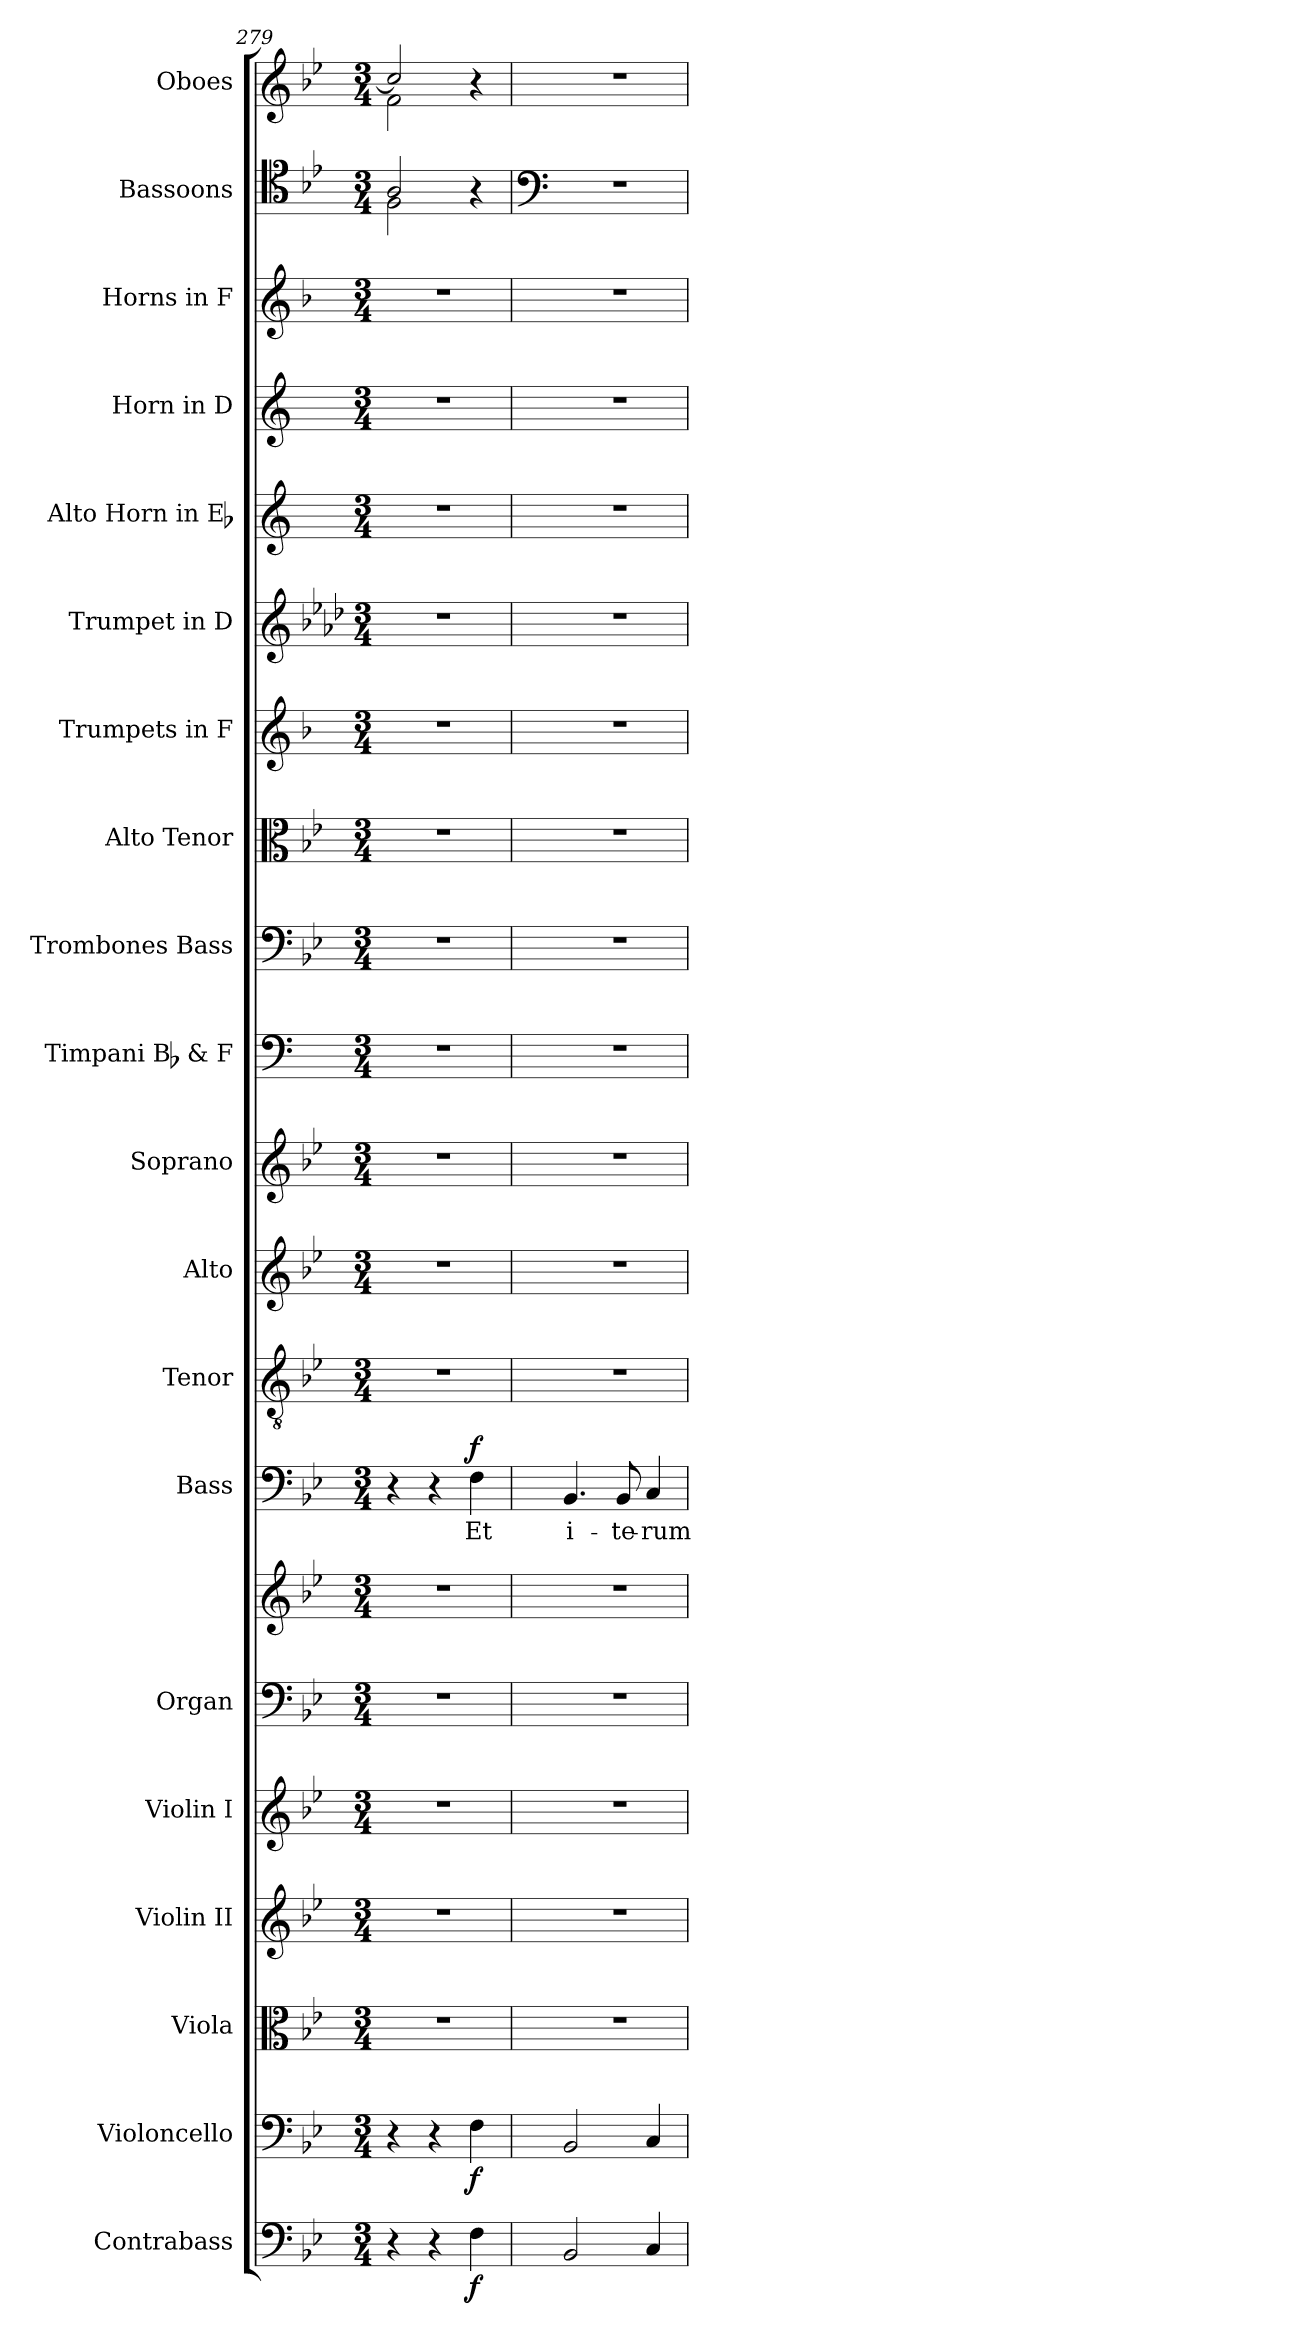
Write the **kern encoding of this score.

**kern	**dynam	**kern	**dynam	**kern	**kern	**kern	**kern	**kern	**kern	**text	**dynam	**kern	**kern	**kern	**kern	**kern	**kern	**kern	**kern	**kern	**kern	**kern	**kern	**kern
*part20	*part20	*part19	*part19	*part18	*part17	*part16	*part15	*part15	*part14	*part14	*part14	*part13	*part12	*part11	*part10	*part9	*part8	*part7	*part6	*part5	*part4	*part3	*part2	*part1
*staff21	*staff21	*staff20	*staff20	*staff19	*staff18	*staff17	*staff16	*staff15	*staff14	*staff14	*staff14	*staff13	*staff12	*staff11	*staff10	*staff9	*staff8	*staff7	*staff6	*staff5	*staff4	*staff3	*staff2	*staff1
*I"Contrabass	*	*I"Violoncello	*	*I"Viola	*I"Violin II	*I"Violin I	*I"Organ	*	*I"Bass	*	*	*I"Tenor	*I"Alto	*I"Soprano	*I"Timpani Bb & F	*I"Trombones  Bass	*I"Alto Tenor	*I"Trumpets in F	*I"Trumpet in D	*I"Alto Horn in Eb	*I"Horn in D	*I"Horns in F	*I"Bassoons	*I"Oboes
*I'Cb.	*	*I'Vc.	*	*I'Vla.	*I'Vln. II	*I'Vln. I	*I'Org.	*	*I'B.	*	*	*I'T.	*I'A.	*I'S.	*I'Timp.	*	*	*	*	*	*	*I'Hn.	*I'Bsn.	*I'Ob.
*clefF4	*	*clefF4	*	*clefC3	*clefG2	*clefG2	*clefF4	*clefG2	*clefF4	*	*	*clefGv2	*clefG2	*clefG2	*clefF4	*clefF4	*clefC3	*clefG2	*clefG2	*clefG2	*clefG2	*clefG2	*clefC4	*clefG2
*ITrd7c12	*	*	*	*	*	*	*	*	*	*	*	*ITrd7c12	*	*	*	*	*	*ITrd4c7	*ITrd-1c-2	*ITrd5c8	*ITrd6c10	*ITrd4c7	*	*
*k[b-e-]	*	*k[b-e-]	*	*k[b-e-]	*k[b-e-]	*k[b-e-]	*k[b-e-]	*k[b-e-]	*k[b-e-]	*	*	*k[b-e-]	*k[b-e-]	*k[b-e-]	*k[]	*k[b-e-]	*k[b-e-]	*k[b-e-]	*k[b-e-]	*k[f#c#g#d#]	*k[f#c#]	*k[b-e-]	*k[b-e-]	*k[b-e-]
*B-:	*	*B-:	*	*B-:	*B-:	*B-:	*B-:	*B-:	*B-:	*	*	*B-:	*B-:	*B-:	*C:	*B-:	*B-:	*B-:	*B-:	*E:	*D:	*B-:	*B-:	*B-:
*M3/4	*	*M3/4	*	*M3/4	*M3/4	*M3/4	*M3/4	*M3/4	*M3/4	*	*	*M3/4	*M3/4	*M3/4	*M3/4	*M3/4	*M3/4	*M3/4	*M3/4	*M3/4	*M3/4	*M3/4	*M3/4	*M3/4
=279	=279	=279	=279	=279	=279	=279	=279	=279	=279	=279	=279	=279	=279	=279	=279	=279	=279	=279	=279	=279	=279	=279	=279	=279
!	!	!	!	!LO:N:vis=1	!LO:N:vis=1	!LO:N:vis=1	!LO:N:vis=1	!LO:N:vis=1	!	!	!	!LO:N:vis=1	!LO:N:vis=1	!LO:N:vis=1	!LO:N:vis=1	!LO:N:vis=1	!LO:N:vis=1	!LO:N:vis=1	!LO:N:vis=1	!LO:N:vis=1	!LO:N:vis=1	!LO:N:vis=1	!	!
*	*	*	*	*	*	*	*	*	*	*	*	*	*	*	*	*	*	*	*	*	*	*	*^	*^
4r	.	4r	.	2.r	2.r	2.r	2.r	2.r	4r	.	.	2.r	2.r	2.r	2.r	2.r	2.r	2.r	2.r	2.r	2.r	2.r	2Ai/	2Fi\	2cci/]	2fi\
4r	.	4r	.	.	.	.	.	.	4r	.	.	.	.	.	.	.	.	.	.	.	.	.	.	.	.	.
!	!	!	!	!	!	!	!	!	!	!LO:LY:b:color=#000000	!	!	!	!	!	!	!	!	!	!	!	!	!	!	!	!
4FFi\	f	4Fi\	f	.	.	.	.	.	4Fi\	Et	f	.	.	.	.	.	.	.	.	.	.	.	4r	4ryy	4r	4ryy
*	*	*	*	*	*	*	*	*	*	*	*	*	*	*	*	*	*	*	*	*	*	*	*v	*v	*	*
*	*	*	*	*	*	*	*	*	*	*	*	*	*	*	*	*	*	*	*	*	*	*	*	*v	*v
=280	=280	=280	=280	=280	=280	=280	=280	=280	=280	=280	=280	=280	=280	=280	=280	=280	=280	=280	=280	=280	=280	=280	=280	=280
*	*	*	*	*	*	*	*	*	*	*	*	*	*	*	*	*	*	*	*	*	*	*	*clefF4	*
*	*	*	*	*	*	*	*	*	*	*	*	*	*	*	*	*	*	*	*	*	*	*	*^	*^
!	!	!	!	!LO:N:vis=1	!LO:N:vis=1	!LO:N:vis=1	!LO:N:vis=1	!LO:N:vis=1	!	!	!	!	!	!	!	!	!	!	!	!	!	!	!	!	!	!
*	*	*	*	*	*	*	*	*	*	*	*	*	*	*	*	*	*	*	*	*	*	*	*v	*v	*	*
*	*	*	*	*	*	*	*	*	*	*	*	*	*	*	*	*	*	*	*	*	*	*	*	*v	*v
*	*	*	*	*	*	*	*	*	*	*	*	*	*	*	*	*	*	*	*	*	*	*	*^	*^
!	!	!	!	!	!	!	!	!	!	!LO:LY:b:color=#000000	!	!LO:N:vis=1	!LO:N:vis=1	!LO:N:vis=1	!LO:N:vis=1	!LO:N:vis=1	!LO:N:vis=1	!LO:N:vis=1	!LO:N:vis=1	!LO:N:vis=1	!LO:N:vis=1	!LO:N:vis=1	!LO:N:vis=1	!	!LO:N:vis=1	!
*	*	*	*	*	*	*	*	*	*	*	*	*	*	*	*	*	*	*	*	*	*	*	*v	*v	*	*
*	*	*	*	*	*	*	*	*	*	*	*	*	*	*	*	*	*	*	*	*	*	*	*	*v	*v
2BBB-i/	.	2BB-i/	.	2.r	2.r	2.r	2.r	2.r	4.BB-i/	i-	.	2.r	2.r	2.r	2.r	2.r	2.r	2.r	2.r	2.r	2.r	2.r	2.r	2.r
!	!	!	!	!	!	!	!	!	!	!LO:LY:b:color=#000000	!	!	!	!	!	!	!	!	!	!	!	!	!	!
.	.	.	.	.	.	.	.	.	8BB-i/	-te-	.	.	.	.	.	.	.	.	.	.	.	.	.	.
!	!	!	!	!	!	!	!	!	!	!LO:LY:b:color=#000000	!	!	!	!	!	!	!	!	!	!	!	!	!	!
4CCi/	.	4Ci/	.	.	.	.	.	.	4Ci/	-rum	.	.	.	.	.	.	.	.	.	.	.	.	.	.
=	=	=	=	=	=	=	=	=	=	=	=	=	=	=	=	=	=	=	=	=	=	=	=	=
*-	*-	*-	*-	*-	*-	*-	*-	*-	*-	*-	*-	*-	*-	*-	*-	*-	*-	*-	*-	*-	*-	*-	*-	*-
